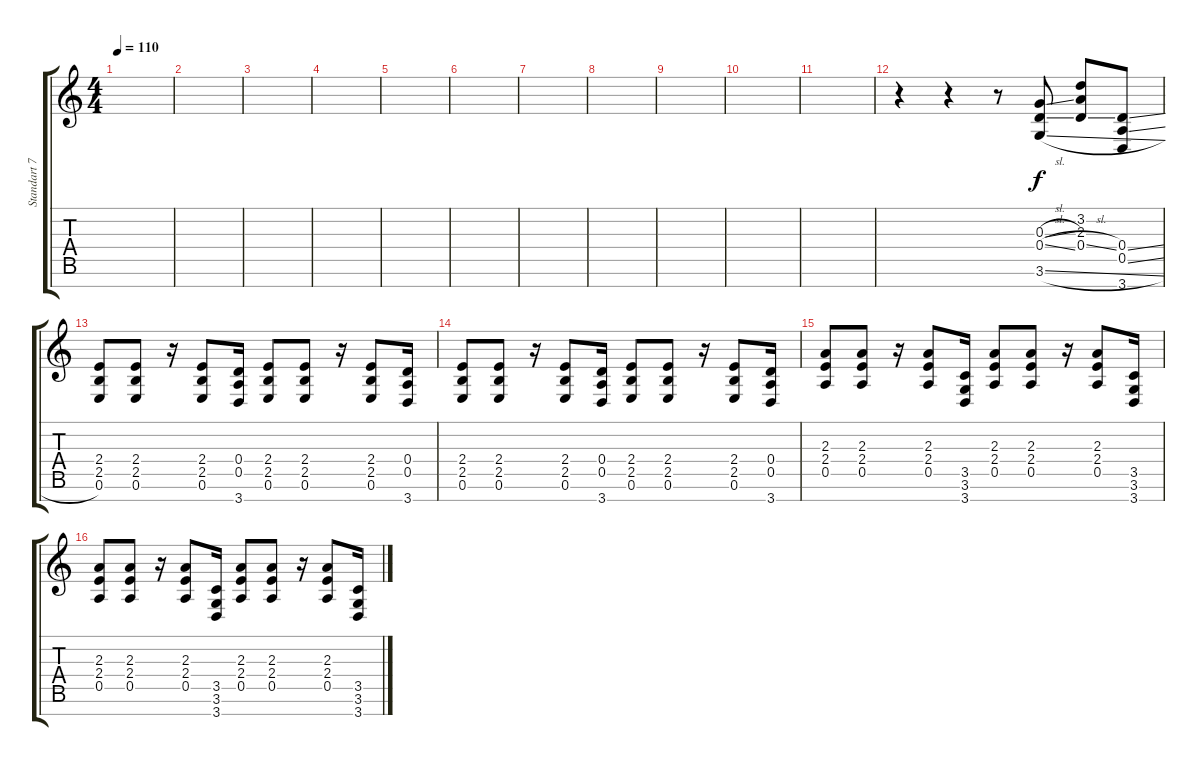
\track ("Standart 7 Strings Electric Guitar" "Standart 7") {instrument distortionguitar}
\staff {score tabs}
\tuning (E4 B3 G3 D3 A2 E2 B1) {hide}
\ts (4 4)
\tempo 110
\clef g2
\ks c
|
|
|
|
|
|
|
|
|
|
|
r.4 r.4 r.8 (0.3{sl} 0.4{sl} 3.6{sl}).8 (3.2 2.3 0.4{sl}).8 (0.4{ss} 0.5{ss} 3.7).8 |
(2.4 2.5 0.6).8 (2.4 2.5 0.6).8 r.16 (2.4 2.5 0.6).8 (0.4 0.5 3.7).16 (2.4 2.5 0.6).8 (2.4 2.5 0.6).8 r.16 (2.4 2.5 0.6).8 (0.4 0.5 3.7).16 |
(2.4 2.5 0.6).8 (2.4 2.5 0.6).8 r.16 (2.4 2.5 0.6).8 (0.4 0.5 3.7).16 (2.4 2.5 0.6).8 (2.4 2.5 0.6).8 r.16 (2.4 2.5 0.6).8 (0.4 0.5 3.7).16 |
(2.3 2.4 0.5).8 (2.3 2.4 0.5).8 r.16 (2.3 2.4 0.5).8 (3.5 3.6 3.7).16 (2.3 2.4 0.5).8 (2.3 2.4 0.5).8 r.16 (2.3 2.4 0.5).8 (3.5 3.6 3.7).16 |
(2.3 2.4 0.5).8 (2.3 2.4 0.5).8 r.16 (2.3 2.4 0.5).8 (3.5 3.6 3.7).16 (2.3 2.4 0.5).8 (2.3 2.4 0.5).8 r.16 (2.3 2.4 0.5).8 (3.5 3.6 3.7).16
